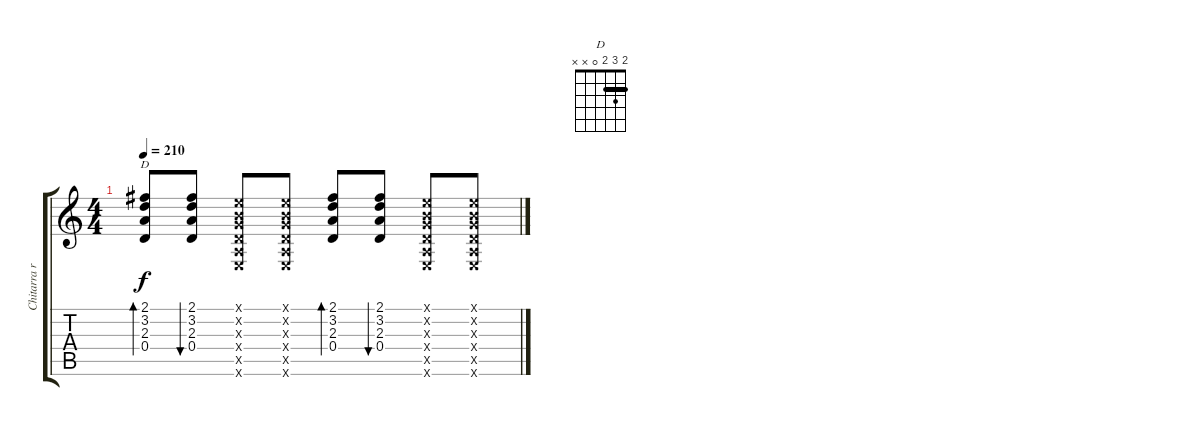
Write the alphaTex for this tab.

\track ("Chitarra ritmica" "Chitarra r") {instrument distortionguitar}
\staff {score tabs}
\tuning (E4 B3 G3 D3 A2 E2) {hide}
\chord ("D" 2 3 2 0 x x) {barre 2}
\ts (4 4)
\tempo 210
\clef g2
\ks c
(2.1 3.2 2.3 0.4).8{bd 60 ch "D" dy f} (2.1 3.2 2.3 0.4).8{bu 60} (0.1{x} 0.2{x} 0.3{x} 0.4{x} 0.5{x} 0.6{x}).8 (0.1{x} 0.2{x} 0.3{x} 0.4{x} 0.5{x} 0.6{x}).8 (2.1 3.2 2.3 0.4).8{bd 60} (2.1 3.2 2.3 0.4).8{bu 60} (0.1{x} 0.2{x} 0.3{x} 0.4{x} 0.5{x} 0.6{x}).8 (0.1{x} 0.2{x} 0.3{x} 0.4{x} 0.5{x} 0.6{x}).8
